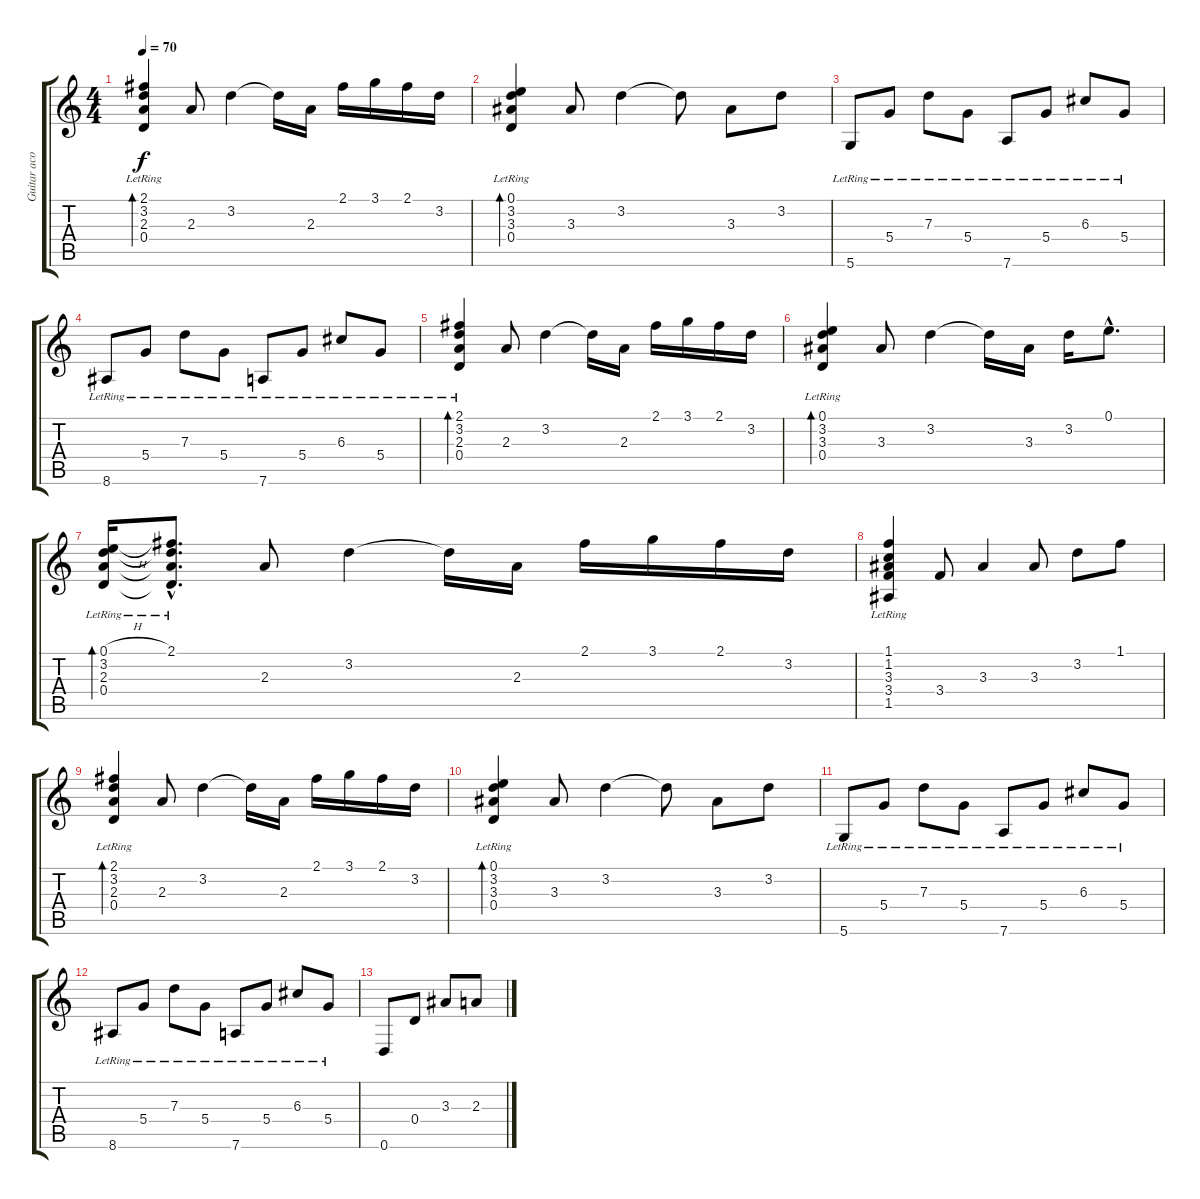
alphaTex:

\track ("Guitar acoustic" "Guitar aco") {instrument acousticguitarnylon}
\staff {score tabs}
\tuning (E4 B3 G3 D3 A2 D2) {hide}
\ts (4 4)
\tempo 70
\clef g2
\ks c
(2.1{lr} 3.2{lr} 2.3{lr} 0.4{lr}).4{bd 120 dy f} 2.3.8 3.2.4 3.2{t}.16 2.3.16 2.1.16 3.1.16 2.1.16 3.2.16 |
(0.1{lr} 3.2{lr} 3.3{lr} 0.4{lr}).4{bd 120} 3.3.8 3.2.4 3.2{t}.8 3.3.8 3.2.8 |
5.6{lr}.8 5.4{lr}.8 7.3{lr}.8 5.4{lr}.8 7.6{lr}.8 5.4{lr}.8 6.3{lr}.8 5.4{lr}.8 |
8.6{lr}.8 5.4{lr}.8 7.3{lr}.8 5.4{lr}.8 7.6{lr}.8 5.4{lr}.8 6.3{lr}.8 5.4{lr}.8 |
(2.1{lr} 3.2{lr} 2.3{lr} 0.4{lr}).4{bd 120} 2.3.8 3.2.4 3.2{t}.16 2.3.16 2.1.16 3.1.16 2.1.16 3.2.16 |
(0.1{lr} 3.2{lr} 3.3{lr} 0.4{lr}).4{bd 120} 3.3.8 3.2.4 3.2{t}.16 3.3.16 3.2.16 0.1{hac}.8{d} |
(0.1{h} 3.2{lr} 2.3{lr} 0.4{lr}).16{bd 120} (2.1{hac lr} 3.2{hac t} 2.3{hac t} 0.4{hac t}).8{d} 2.3.8 3.2.4 3.2{t}.16 2.3.16 2.1.16 3.1.16 2.1.16 3.2.16 |
(1.1{lr} 1.2{lr} 3.3{lr} 3.4{lr} 1.5{lr}).4 3.4.8 3.3.4 3.3.8 3.2.8 1.1.8 |
(2.1{lr} 3.2{lr} 2.3{lr} 0.4{lr}).4{bd 120} 2.3.8 3.2.4 3.2{t}.16 2.3.16 2.1.16 3.1.16 2.1.16 3.2.16 |
(0.1{lr} 3.2{lr} 3.3{lr} 0.4{lr}).4{bd 120} 3.3.8 3.2.4 3.2{t}.8 3.3.8 3.2.8 |
5.6{lr}.8 5.4{lr}.8 7.3{lr}.8 5.4{lr}.8 7.6{lr}.8 5.4{lr}.8 6.3{lr}.8 5.4{lr}.8 |
8.6{lr}.8 5.4{lr}.8 7.3{lr}.8 5.4{lr}.8 7.6{lr}.8 5.4{lr}.8 6.3{lr}.8 5.4{lr}.8 |
0.6.8 0.4.8 3.3.8 2.3.8
